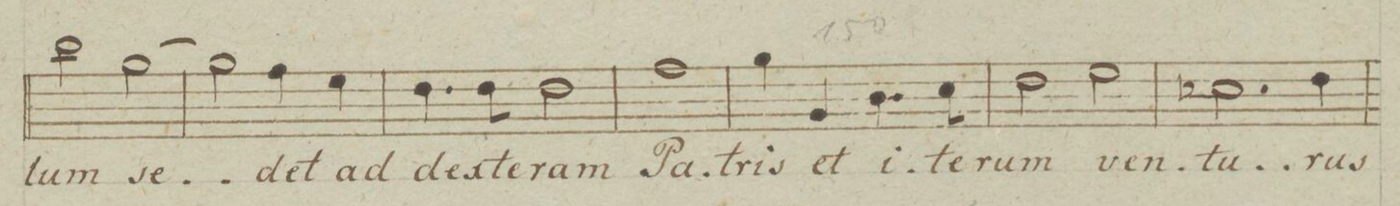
**kern	**text	**dynam
*I"Canto	*	*
*clefC1	*	*
*k[b-e-a-]	*	*
*met(c)	*	*
*M4/4	*	*
2gg\	-lum	.
[2ee-\	se-	.
=143	=143	=143
2ee-\]	.	.
4dd\	-det	.
4cc\	ad	.
=144	=144	=144
4.b-\	sex-	.
8b-\	-te-	.
2b-\	-ram	.
=145	=145	=145
1dd	Pa-	.
=146	=146	=146
4ee-\	-tris	.
4e-/	et	.
4.g\	i-	.
8a-\	-te-	.
=147	=147	=147
2b-\	-rum	.
2cc\	ven-	.
=148	=148	=148
2.a-X\	-tu-	.
4b-\	-rus	.
=149	=149	=149
*-	*-	*-
